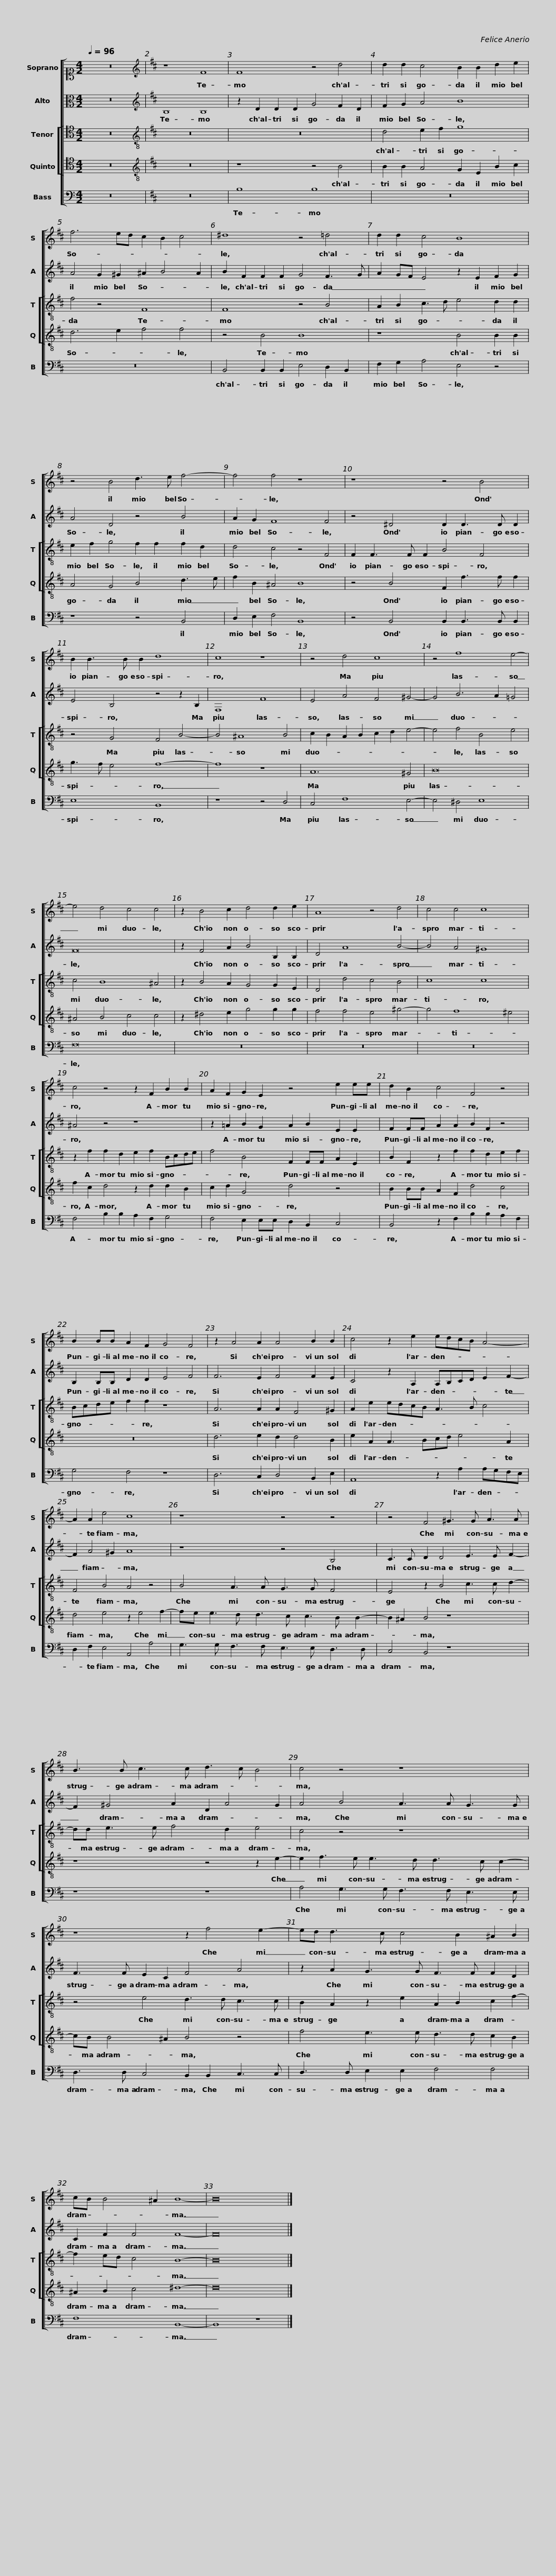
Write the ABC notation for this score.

X:1
%%score [ 1 2 [ 3 4 ] 5 ]
L:1/8
Q:1/4=96
M:4/2
I:linebreak $
K:C
V:1 alto1
V:2 alto
V:3 tenor
V:4 tenor
V:5 bass
V:1
 z16 |[K:D][K:treble] z8 F8 | F8 z4 d4 | d2 d2 c4 B2 B2 d2 e2 |$ f6 ed c2 B2 c4 | %5
 ^d8 z4 =d4 | d2 d2 c4 B8 |$ z4 B4 d3 e f4- | f4 f4 z8 | z8 z4 B4 |$ %10
 B2 B3 B B2 d8 | c8 z8 | z4 d4 c8 | z4 f8 e4- |$ e4 d4 c4 c4 | %15
 z2 B4 c2 d4 d2 e2 | A8 z4 d4 | c4 c4 c8 |$ c4 z4 z2 F2 B2 B2 | A2 F2 G2 E2 z4 e2 ee |$ %20
 d2 B2 c4 F4 z4 | B2 BB A2 F2 G4 F4 | z2 A4 A2 A4 B2 B2 |$ c4 z2 e2 edcB A4- | A2 A2 e4 c8 |$ %25
 z8 z4 z4 |$ z4 F4 ^G3 G A3 A |$ B3 B c3 c d3 c B4 | c4 z4 z8 |$ z8 z2 f4 e2- |$ %30
 ed d3 c c4 B2 ^A2 B2 |$ cB B4 ^A2 B8- | B16 |] %33
V:2
 z16 |[K:D][K:treble] B,8 B,8 | z2 D2 D2 D2 G4 F2 D2 | F2 G2 A4 B8 |$ A4 G2 ^G2 ^A2 B4 A2 | %5
 B2 F2 F2 F2 G4 F3 G | A2 GF E4 z2 E2 F2 G2 |$ A4 D4 z4 B4 | A2 G2 F8 F4 | z4 ^D4 D2 D3 D D2 |$ %10
 E4 B,4 z4 z2 B,2 | F,8 F8 | E4 A4 F4 ^G4- | G4 B6 A2 =G4 |$ F16 | %15
 z2 F4 A2 B4 B,2 B,2 | D4 A8 B4- | B4 A4 ^G8 |$ ^A4 z4 z8 | z2 !courtesy!=A2 B2 G2 A2 B2 E2 E2 |$ %20
 F2 FF A2 A2 B2 F2 z4 | B,2 B,B, D2 D2 E4 F4 | F6 E2 F4 F2 E2 |$ C4 z2 A,2 A,B,CD E2 F2- | F2 A4 ^G2 A8 |$ %25
 z8 z4 B,4 |$ C3 C D2 D4 E3 E F2- |$ F2 ^G4 A2 D2 A4 G2 | A4 B4 A3 A G3 G |$ F3 F E2 C2 F4 A4 |$ %30
 z2 A2 G3 G F3 F F2 D2 |$ C2 F2 F4 F8- | F16 |] %33
V:3
 z16 |[K:D][K:treble-8] z16 | z16 | d4 e2 f2 g8 |$ f4 z4 F8 | %5
 F8 z4 B4 | A2 B2 c3 d e4 d2 d2 |$ e2 f2 g4 f2 f2 f2 d2 | d4 c4 z4 F4 | F2 F3 F F2 B4 F4 |$ %10
 z4 G4 F4 B4- | B4 ^A8 B4 | c2 B2 A2 B2 c2 d2 e4- | e4 f4 B4 e4 |$ c4 B8 ^A4 | %15
 z2 B4 A2 G4 G2 E2 | D4 d4 c4 B4 | c8 c8 |$ z2 f2 f2 d2 e2 f2 Bcde | f4 B4 F2 FF A2 E2 |$ %20
 B2 F2 z2 f2 f2 d2 e2 f2 | Bcde f2 f2 z8 | A6 A2 A2 F4 ^G2 |$ A2 e2 edcB A3 B c4 | F4 B4 A4 z4 |$ %25
 B4 A3 A G3 G F4 |$ E4 z2 B4 c3 c d2- |$ dd e3 e f4 d2 e4 | c4 z4 z8 |$ z4 e4 d3 d c3 c |$ %30
 B2 A2 z2 e2 A2 B2 c2 f2- |$ f2 ed c4 B8- | B16 |] %33
V:4
 z16 |[K:D][K:treble-8] z16 | z8 z4 B4 | B2 B2 A4 G2 E2 B2 c2 |$ d6 e2 f4 f4 | %5
 z4 B4 B8 | z8 B4 B2 B2 |$ A4 G4 B4 d3 e | f2 B2 ^A4 B8 | z4 B4 F2 f3 f f2 |$ %10
 g3 f e4 f8- | f8 z8 | A12 ^G4 | B16 |$ ^A4 B4 c4 c4 | %15
 z2 ^d4 e2 g4 g2 g2 | f4 f4 e4 ^g4- | g4 f8 ^e4 |$ f2 c2 d4 z2 d2 d2 B2 | c2 d2 G4 d4 z4 |$ %20
 B2 BB A2 F2 d4 c4 | z16 | d6 e2 d2 d4 B2 |$ e2 A2 A3 Bcd e4 A2 | d4 e4 z2 e4 f2- |$ %25
 fe e3 d d3 c c3 B B2- |$ B2 ^A2 B4 z8 |$ z8 z4 z2 e2- | e2 f3 e e3 d d3 c c2- |$ cB B4 ^A2 B4 z4 |$ %30
 f4 e3 e d3 d c2 B2 |$ ^A2 B2 c4 ^d8- | d16 |] %33
V:5
 z16 |[K:D] z16 | B,8 B,8 | z16 |$ z16 | %5
 B,,4 B,,2 B,,2 E,4 D,2 B,,2 | F,2 G,2 A,4 E,4 z4 |$ z8 z4 B,,4 | D,2 E,2 F,4 B,,8 | z4 B,,4 B,,2 B,,3 B,, B,,2 |$ %10
 E,8 B,,8 | z8 z4 D,4 | C,4 F,8 E,4- | E,4 ^D,4 E,8 |$ F,16 | %15
 z16 | z16 | z16 |$ F,4 B,2 B,2 A,2 F,2 G,4 | F,4 E,2 E,E, D,2 B,,2 C,4 |$ %20
 B,,4 z2 F,2 B,2 B,2 A,2 F,2 | G,4 F,4 z8 | D,6 C,2 D,4 B,,2 E,2 |$ A,,8 z2 A,2 A,G,F,E, | D,2 F,2 E,4 A,,4 A,4 |$ %25
 G,3 G, F,3 F, E,3 E, D,3 D, |$ C,4 B,,4 z8 |$ z8 z8 | A,4 G,3 G, F,3 F, E,3 E, |$ D,3 D, C,4 B,,2 B,,2 C,3 C, |$ %30
 D,3 D, E,2 E,2 F,4 F,4 |$ F,8 B,,8- | B,,8 z8 |] %33
